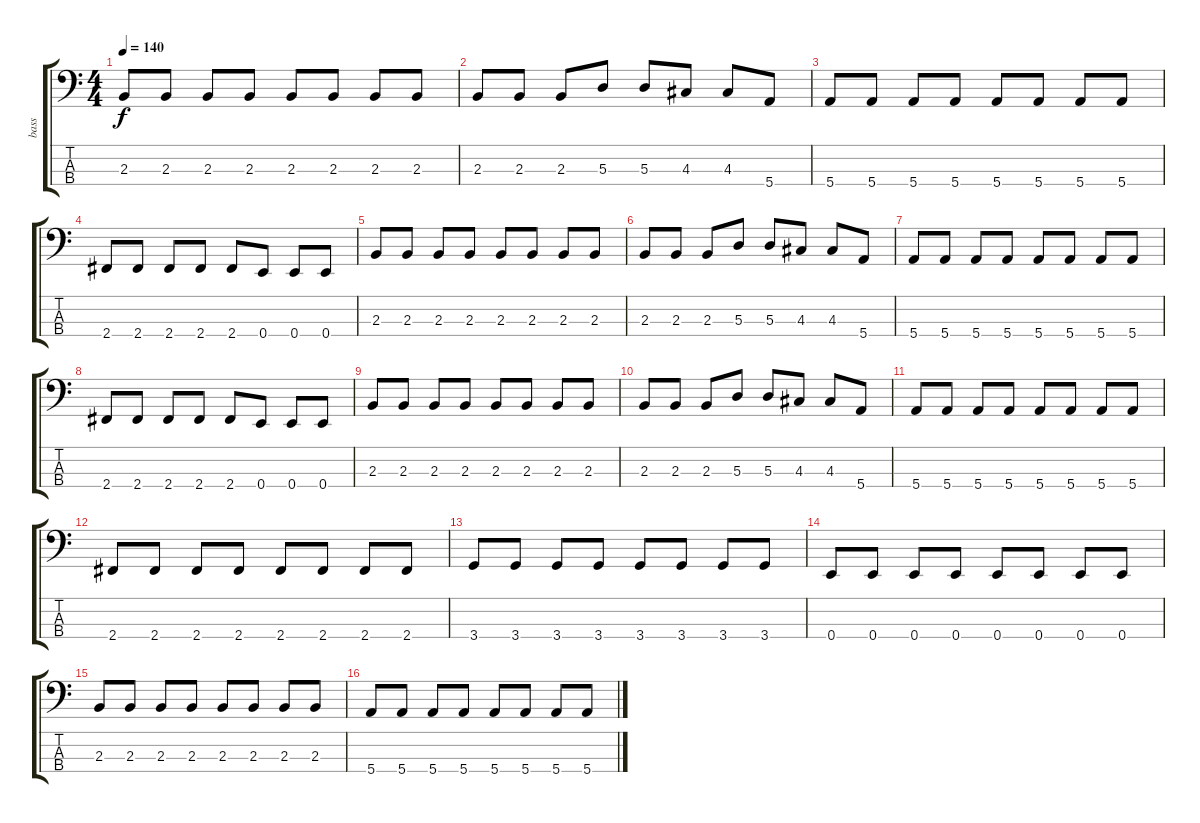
\track ("bass" "bass") {instrument electricbassfinger}
\staff {score tabs}
\tuning (G2 D2 A1 E1) {hide}
\ts (4 4)
\tempo 140
\clef f4
\ks c
2.3.8{dy f} 2.3.8 2.3.8 2.3.8 2.3.8 2.3.8 2.3.8 2.3.8 |
2.3.8 2.3.8 2.3.8 5.3.8 5.3.8 4.3.8 4.3.8 5.4.8 |
5.4.8 5.4.8 5.4.8 5.4.8 5.4.8 5.4.8 5.4.8 5.4.8 |
2.4.8 2.4.8 2.4.8 2.4.8 2.4.8 0.4.8 0.4.8 0.4.8 |
2.3.8 2.3.8 2.3.8 2.3.8 2.3.8 2.3.8 2.3.8 2.3.8 |
2.3.8 2.3.8 2.3.8 5.3.8 5.3.8 4.3.8 4.3.8 5.4.8 |
5.4.8 5.4.8 5.4.8 5.4.8 5.4.8 5.4.8 5.4.8 5.4.8 |
2.4.8 2.4.8 2.4.8 2.4.8 2.4.8 0.4.8 0.4.8 0.4.8 |
2.3.8 2.3.8 2.3.8 2.3.8 2.3.8 2.3.8 2.3.8 2.3.8 |
2.3.8 2.3.8 2.3.8 5.3.8 5.3.8 4.3.8 4.3.8 5.4.8 |
5.4.8 5.4.8 5.4.8 5.4.8 5.4.8 5.4.8 5.4.8 5.4.8 |
2.4.8 2.4.8 2.4.8 2.4.8 2.4.8 2.4.8 2.4.8 2.4.8 |
3.4.8 3.4.8 3.4.8 3.4.8 3.4.8 3.4.8 3.4.8 3.4.8 |
0.4.8 0.4.8 0.4.8 0.4.8 0.4.8 0.4.8 0.4.8 0.4.8 |
2.3.8 2.3.8 2.3.8 2.3.8 2.3.8 2.3.8 2.3.8 2.3.8 |
5.4.8 5.4.8 5.4.8 5.4.8 5.4.8 5.4.8 5.4.8 5.4.8
